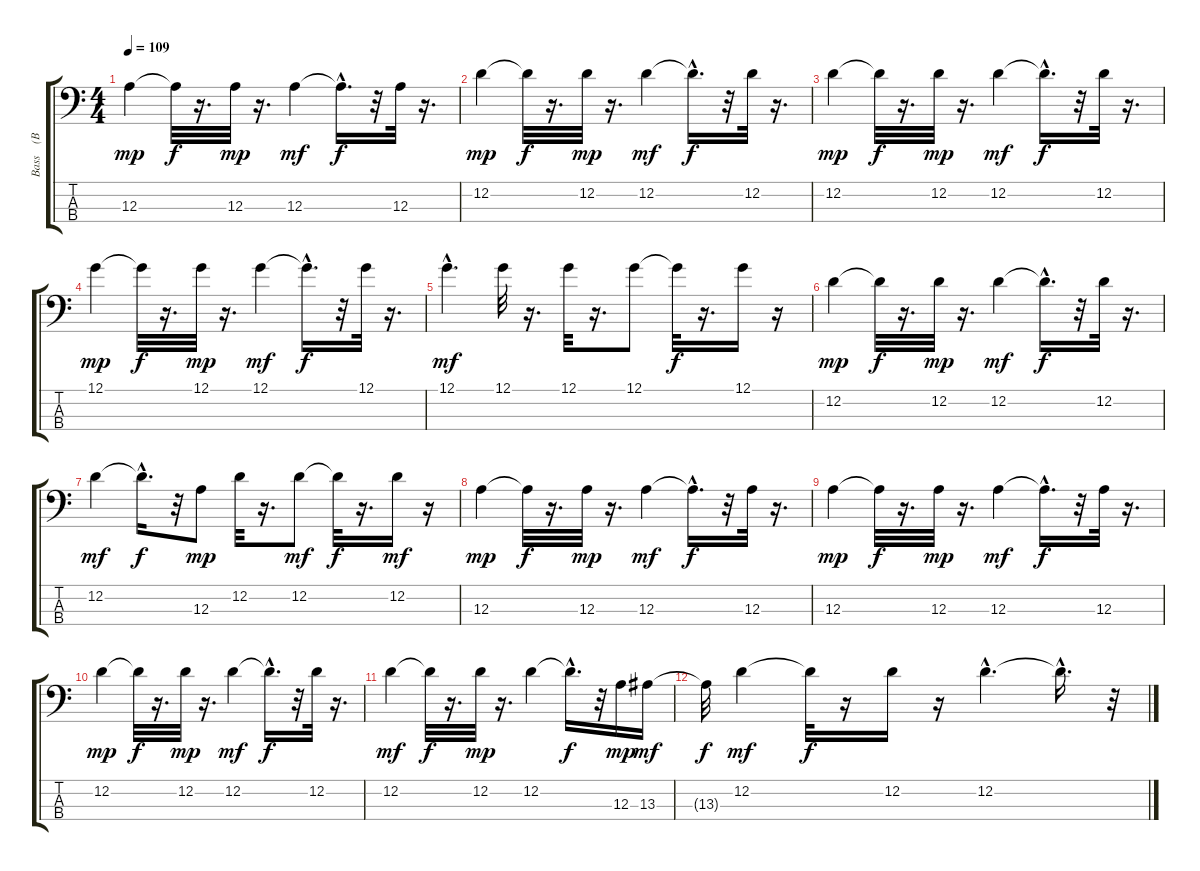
\track ("Bass    (BB)" "Bass    (B") {instrument fretlessbass}
\staff {score tabs}
\tuning (G2 D2 A1 E1) {hide}
\ts (4 4)
\tempo 109
\clef f4
\ks c
12.3.4{dy mp} 12.3{t}.32{dy f} r.16{d} 12.3.32{dy mp} r.16{d} 12.3.4{dy mf} 12.3{hac t}.16{d dy f} r.32 12.3.32 r.16{d} |
12.2.4{dy mp} 12.2{t}.32{dy f} r.16{d} 12.2.32{dy mp} r.16{d} 12.2.4{dy mf} 12.2{hac t}.16{d dy f} r.32 12.2.32 r.16{d} |
12.2.4{dy mp} 12.2{t}.32{dy f} r.16{d} 12.2.32{dy mp} r.16{d} 12.2.4{dy mf} 12.2{hac t}.16{d dy f} r.32 12.2.32 r.16{d} |
12.1.4{dy mp} 12.1{t}.32{dy f} r.16{d} 12.1.32{dy mp} r.16{d} 12.1.4{dy mf} 12.1{hac t}.16{d dy f} r.32 12.1.32 r.16{d} |
12.1{hac}.4{d dy mf} 12.1.32 r.16{d} 12.1.32 r.16{d} 12.1.8 12.1{t}.32{dy f} r.16{d} 12.1.16 r.16 |
12.2.4{dy mp} 12.2{t}.32{dy f} r.16{d} 12.2.32{dy mp} r.16{d} 12.2.4{dy mf} 12.2{hac t}.16{d dy f} r.32 12.2.32 r.16{d} |
12.2.4{dy mf} 12.2{hac t}.16{d dy f} r.32 12.3.8{dy mp} 12.2.32 r.16{d} 12.2.8{dy mf} 12.2{t}.32{dy f} r.16{d} 12.2.16{dy mf} r.16 |
12.3.4{dy mp} 12.3{t}.32{dy f} r.16{d} 12.3.32{dy mp} r.16{d} 12.3.4{dy mf} 12.3{hac t}.16{d dy f} r.32 12.3.32 r.16{d} |
12.3.4{dy mp} 12.3{t}.32{dy f} r.16{d} 12.3.32{dy mp} r.16{d} 12.3.4{dy mf} 12.3{hac t}.16{d dy f} r.32 12.3.32 r.16{d} |
12.2.4{dy mp} 12.2{t}.32{dy f} r.16{d} 12.2.32{dy mp} r.16{d} 12.2.4{dy mf} 12.2{hac t}.16{d dy f} r.32 12.2.32 r.16{d} |
12.2.4{dy mf} 12.2{t}.32{dy f} r.16{d} 12.2.32{dy mp} r.16{d} 12.2.4 12.2{hac t}.16{d dy f} r.32 12.3.16{dy mp} 13.3.16{dy mf} |
13.3{t}.32{dy f} 12.2.4{dy mf} 12.2{t}.32{dy f} r.16 12.2.16 r.16 12.2{hac}.4{d} 12.2{hac t}.16{d} r.32
